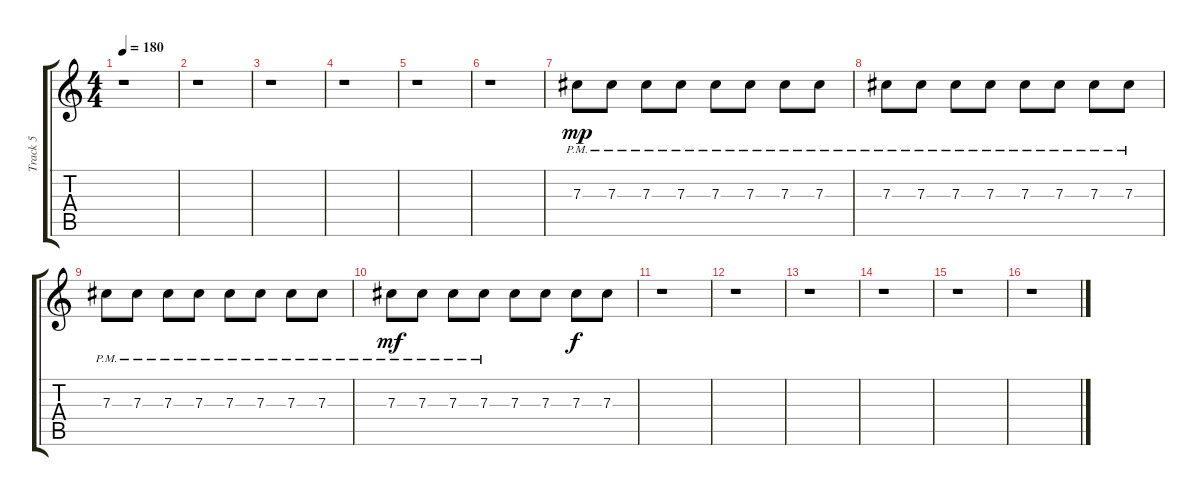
\track ("Track 5" "Track 5") {instrument distortionguitar}
\staff {score tabs}
\tuning (Eb4 Bb3 Gb3 Db3 Ab2 Eb2) {hide}
\ts (4 4)
\tempo 180
\clef g2
\ks c
r.1{dy mp} |
r.1 |
r.1 |
r.1 |
r.1 |
r.1 |
7.3{pm}.8 7.3{pm}.8 7.3{pm}.8 7.3{pm}.8 7.3{pm}.8 7.3{pm}.8 7.3{pm}.8 7.3{pm}.8 |
7.3{pm}.8 7.3{pm}.8 7.3{pm}.8 7.3{pm}.8 7.3{pm}.8 7.3{pm}.8 7.3{pm}.8 7.3{pm}.8 |
7.3{pm}.8 7.3{pm}.8 7.3{pm}.8 7.3{pm}.8 7.3{pm}.8 7.3{pm}.8 7.3{pm}.8 7.3{pm}.8 |
7.3{pm}.8{dy mf} 7.3{pm}.8 7.3{pm}.8 7.3{pm}.8 7.3.8 7.3.8 7.3.8{dy f} 7.3.8 |
r.1 |
r.1 |
r.1 |
r.1 |
r.1 |
r.1
